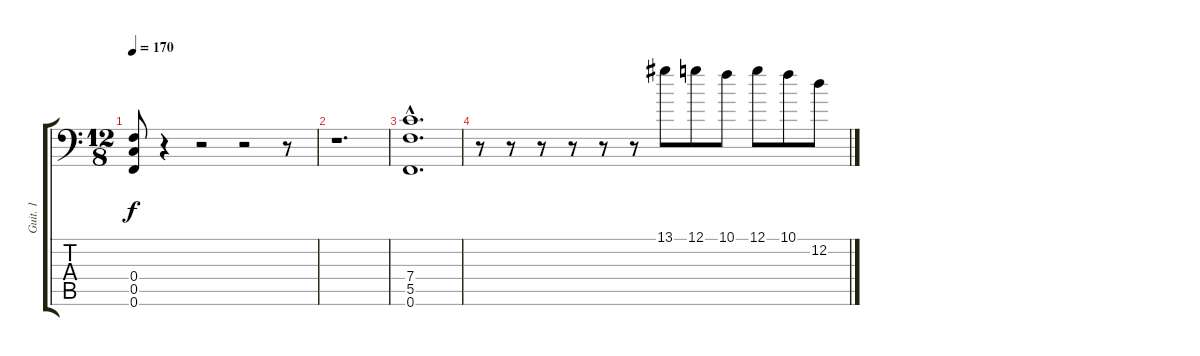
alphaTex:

\track ("Guit. 1" "Guit. 1") {instrument distortionguitar}
\staff {score tabs}
\tuning (G3 D3 Bb2 F2 C2 F1) {hide}
\ts (12 8)
\tempo 170
\clef f4
\ks c
(0.4 0.5 0.6).8{dy f instrument distortionguitar} r.4 r.2 r.2 r.8 |
r.1{d} |
(7.4{hac} 5.5{hac} 0.6{hac}).1{d} |
r.8 r.8 r.8 r.8 r.8 r.8 13.1.8 12.1.8 10.1.8 12.1.8 10.1.8 12.2.8
